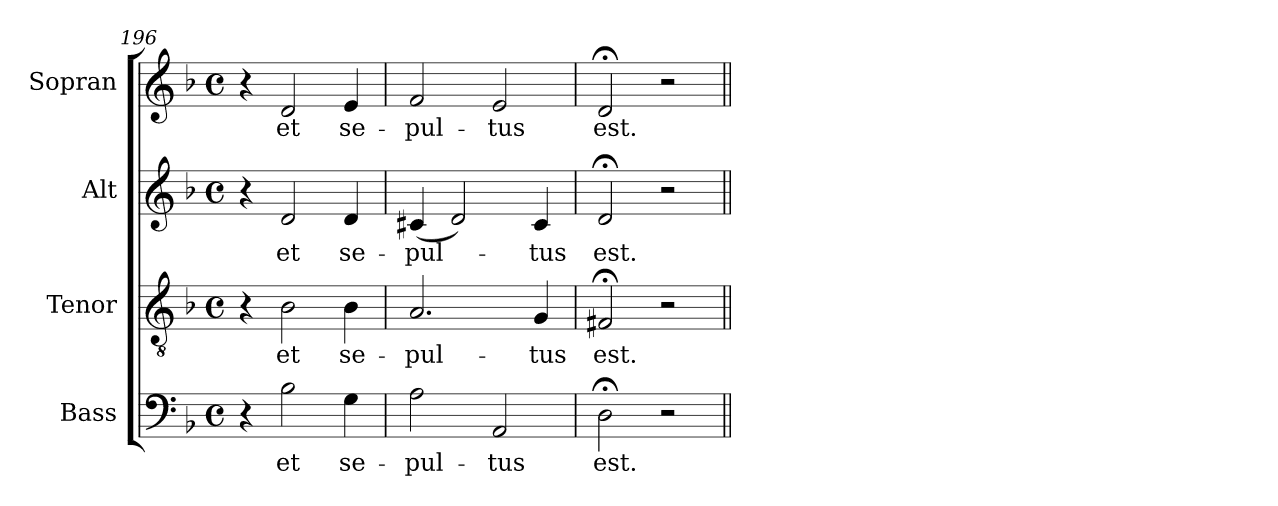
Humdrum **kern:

**kern	**text	**kern	**text	**kern	**text	**kern	**text
*part4	*part4	*part3	*part3	*part2	*part2	*part1	*part1
*staff4	*staff4	*staff3	*staff3	*staff2	*staff2	*staff1	*staff1
*I"Bass	*	*I"Tenor	*	*I"Alt	*	*I"Sopran	*
*I'B.	*	*I'T.	*	*I'A.	*	*I'S.	*
*clefF4	*	*clefGv2	*	*clefG2	*	*clefG2	*
*k[b-]	*	*k[b-]	*	*k[b-]	*	*k[b-]	*
*F:	*	*F:	*	*F:	*	*F:	*
*M4/4	*	*M4/4	*	*M4/4	*	*M4/4	*
*met(c)	*	*met(c)	*	*met(c)	*	*met(c)	*
=196	=196	=196	=196	=196	=196	=196	=196
4r	.	4r	.	4r	.	4r	.
!	!LO:LY:b	!	!LO:LY:b	!	!LO:LY:b	!	!LO:LY:b
2B-\	et	2B-\	et	2d/	et	2d/	et
!	!LO:LY:b	!	!LO:LY:b	!	!LO:LY:b	!	!LO:LY:b
4G\	se-	4B-\	se-	4d/	se-	4e/	se-
=197	=197	=197	=197	=197	=197	=197	=197
!	!LO:LY:b	!	!LO:LY:b	!	!LO:LY:b	!	!LO:LY:b
2A\	-pul-	2.A/	-pul-	(<4c#X/	-pul-	2f/	-pul-
.	.	.	.	2d/)	.	.	.
!	!LO:LY:b	!	!	!	!	!	!LO:LY:b
2AA/	-tus	.	.	.	.	2e/	-tus
!	!	!	!LO:LY:b	!	!LO:LY:b	!	!
.	.	4G/	-tus	4c#/	-tus	.	.
!!LO:LB:g=z
=198	=198	=198	=198	=198	=198	=198	=198
!	!LO:LY:b	!	!LO:LY:b	!	!LO:LY:b	!	!LO:LY:b
2D;<\	est.	2F#X;</	est.	2d;</	est.	2d;</	est.
2r	.	2r	.	2r	.	2r	.
=||	=||	=||	=||	=||	=||	=||	=||
*-	*-	*-	*-	*-	*-	*-	*-
